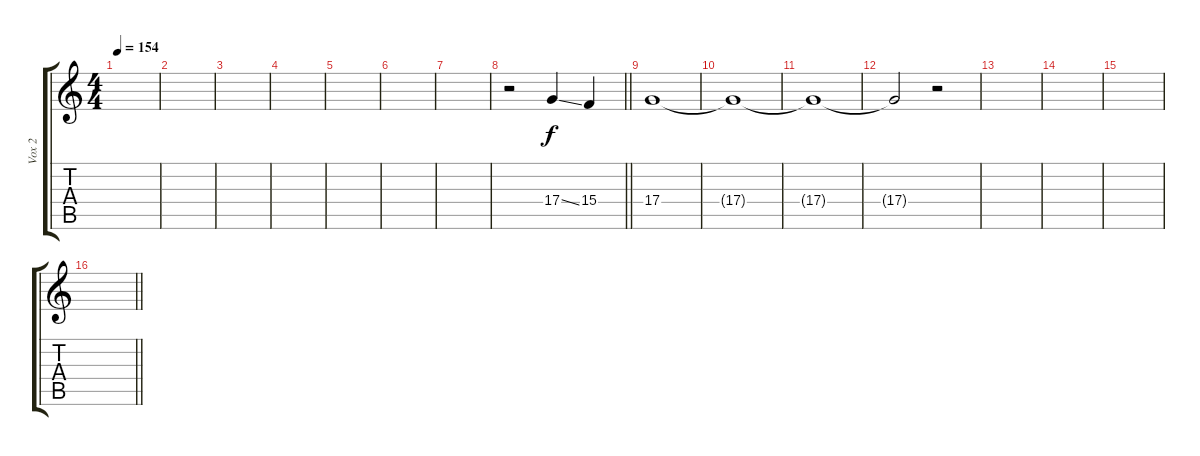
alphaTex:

\track ("Vox 2" "Vox 2") {instrument viola}
\staff {score tabs}
\tuning (E4 B3 G3 D3 A2 E2) {hide}
\ts (4 4)
\tempo 154
\clef g2
\ks c
|
|
|
|
|
|
|
\barLineRight lightlight
r.2 17.4{ss}.4 15.4.4 |
\section ("" " ")
17.4.1 |
17.4{t}.1 |
17.4{t}.1 |
17.4{t}.2 r.2 |
|
|
|
\barLineRight lightlight
